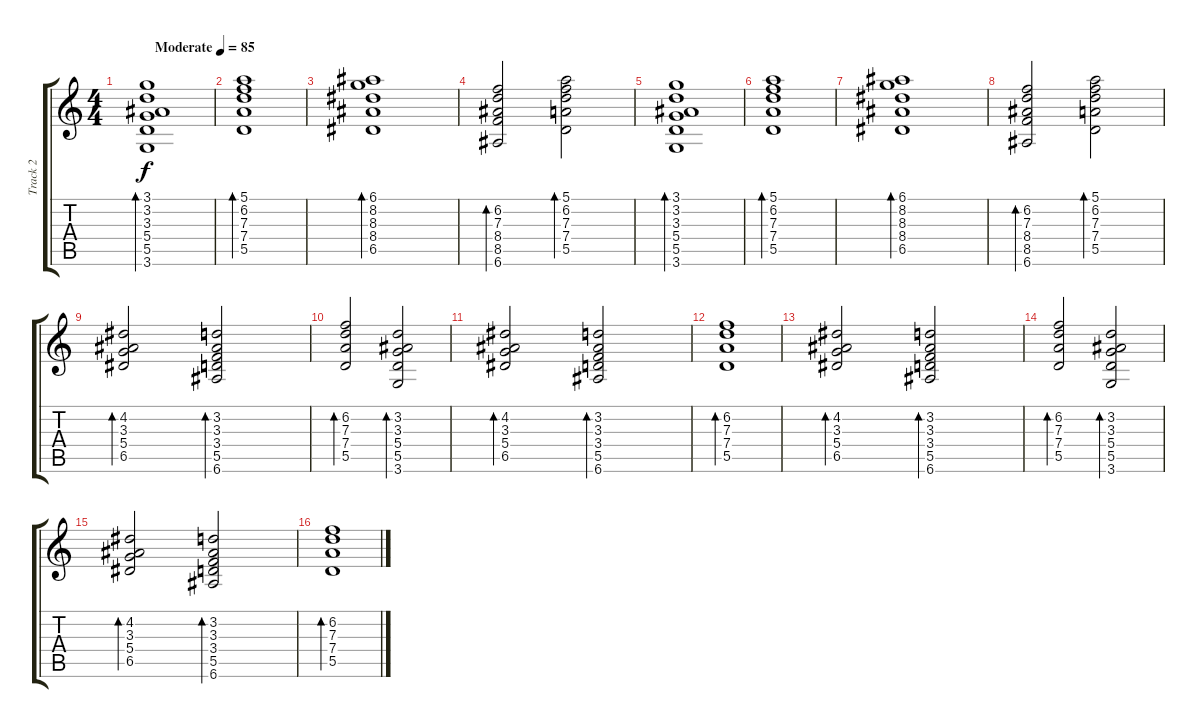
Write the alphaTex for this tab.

\track ("Track 2" "Track 2") {instrument electricguitarclean}
\staff {score tabs}
\tuning (E4 B3 G3 D3 A2 E2) {hide}
\ts (4 4)
\tempo (85 "Moderate")
\clef g2
\ks c
(3.1 3.2 3.3 5.4 5.5 3.6).1{bd 120 dy f instrument electricguitarclean} |
(5.1 6.2 7.3 7.4 5.5).1{bd 120} |
(6.1 8.2 8.3 8.4 6.5).1{bd 120} |
(6.2 7.3 8.4 8.5 6.6).2{bd 120} (5.1 6.2 7.3 7.4 5.5).2{bd 120} |
(3.1 3.2 3.3 5.4 5.5 3.6).1{bd 120} |
(5.1 6.2 7.3 7.4 5.5).1{bd 120} |
(6.1 8.2 8.3 8.4 6.5).1{bd 120} |
(6.2 7.3 8.4 8.5 6.6).2{bd 120} (5.1 6.2 7.3 7.4 5.5).2{bd 120} |
(4.2 3.3 5.4 6.5).2{bd 60} (3.2 3.3 3.4 5.5 6.6).2{bd 60} |
(6.2 7.3 7.4 5.5).2{bd 60} (3.2 3.3 5.4 5.5 3.6).2{bd 60} |
(4.2 3.3 5.4 6.5).2{bd 60} (3.2 3.3 3.4 5.5 6.6).2{bd 60} |
(6.2 7.3 7.4 5.5).1{bd 60} |
(4.2 3.3 5.4 6.5).2{bd 60} (3.2 3.3 3.4 5.5 6.6).2{bd 60} |
(6.2 7.3 7.4 5.5).2{bd 60} (3.2 3.3 5.4 5.5 3.6).2{bd 60} |
(4.2 3.3 5.4 6.5).2{bd 60} (3.2 3.3 3.4 5.5 6.6).2{bd 60} |
(6.2 7.3 7.4 5.5).1{bd 60}
